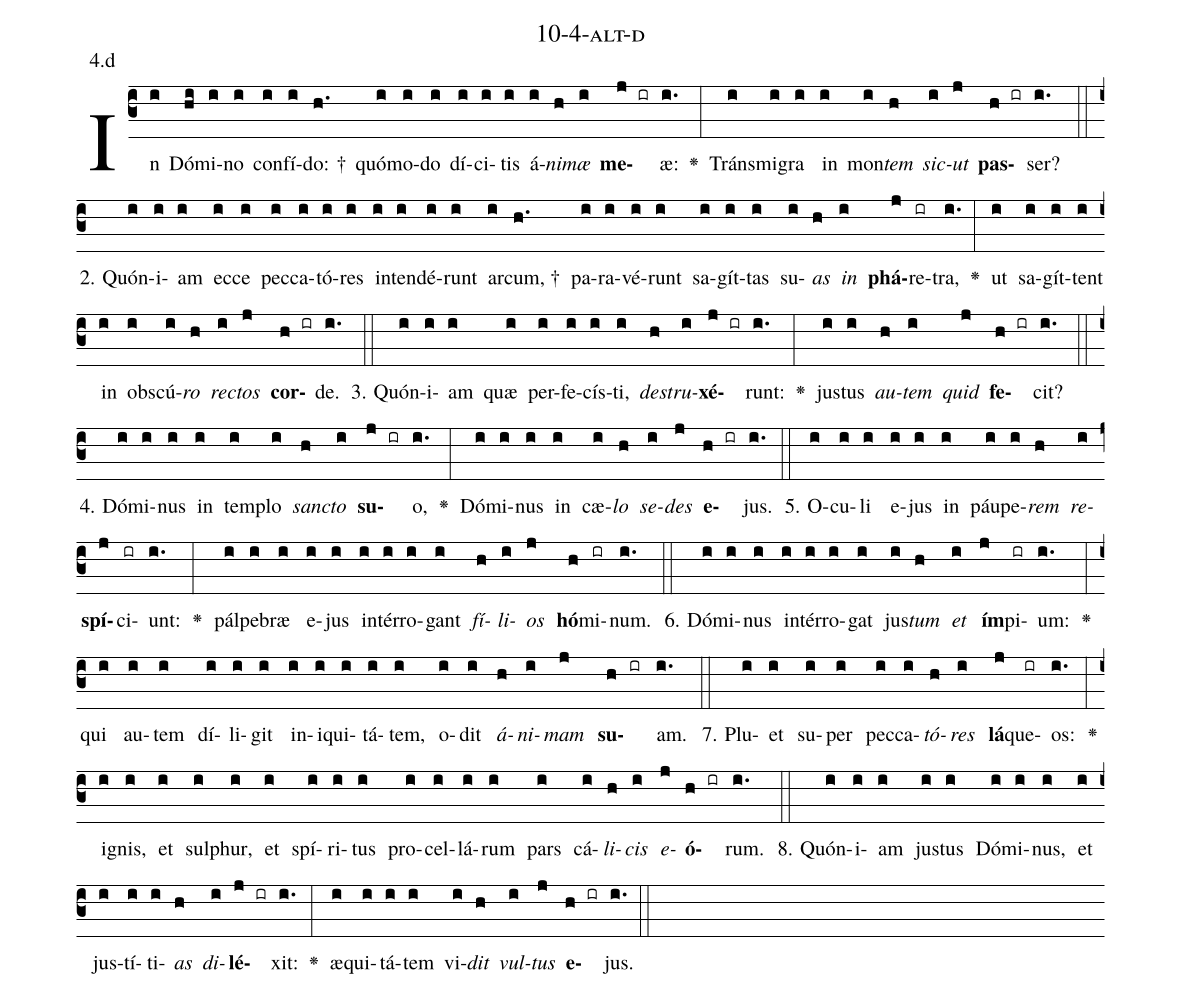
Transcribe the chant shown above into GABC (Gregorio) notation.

name: 10-4-alt-d;
annotation: 4.d;
%%
(c3)In(i) Dó(hi)mi(i)no(i) con(i)fí(i)do: †(h.) quó(i)mo(i)do(i) dí(i)ci(i)tis(i) á(i)<i>ni</i>(h)<i>mæ</i>(i) <b>me</b>(j ir)æ:(i.) <v>\greheightstar</v>(:) Tráns(i)mi(i)gra(i) in(i) mon(i)<i>tem</i>(h) <i>sic</i>(i)<i>ut</i>(j) <b>pas</b>(h ir)ser?(i.) (::)
2. Quón(i)i(i)am(i) ec(i)ce(i) pec(i)ca(i)tó(i)res(i) in(i)ten(i)dé(i)runt(i) ar(i)cum, †(h.) pa(i)ra(i)vé(i)runt(i) sa(i)gít(i)tas(i) su(i)<i>as</i>(h) <i>in</i>(i) <b>phá</b>(j)re(ir)tra,(i.) <v>\greheightstar</v>(:) ut(i) sa(i)gít(i)tent(i) in(i) obs(i)cú(i)<i>ro</i>(h) <i>rec</i>(i)<i>tos</i>(j) <b>cor</b>(h ir)de.(i.) (::)
3. Quón(i)i(i)am(i) quæ(i) per(i)fe(i)cís(i)ti,(i) <i>de</i>(h)<i>stru</i>(i)<b>xé</b>(j ir)runt:(i.) <v>\greheightstar</v>(:) jus(i)tus(i) <i>au</i>(h)<i>tem</i>(i) <i>quid</i>(j) <b>fe</b>(h ir)cit?(i.) (::)
4. Dó(i)mi(i)nus(i) in(i) tem(i)plo(i) <i>sanc</i>(h)<i>to</i>(i) <b>su</b>(j ir)o,(i.) <v>\greheightstar</v>(:) Dó(i)mi(i)nus(i) in(i) cæ(i)<i>lo</i>(h) <i>se</i>(i)<i>des</i>(j) <b>e</b>(h ir)jus.(i.) (::)
5. O(i)cu(i)li(i) e(i)jus(i) in(i) páu(i)pe(i)<i>rem</i>(h) <i>re</i>(i)<b>spí</b>(j)ci(ir)unt:(i.) <v>\greheightstar</v>(:) pál(i)pe(i)bræ(i) e(i)jus(i) in(i)tér(i)ro(i)gant(i) <i>fí</i>(h)<i>li</i>(i)<i>os</i>(j) <b>hó</b>(h)mi(ir)num.(i.) (::)
6. Dó(i)mi(i)nus(i) in(i)tér(i)ro(i)gat(i) jus(i)<i>tum</i>(h) <i>et</i>(i) <b>ím</b>(j)pi(ir)um:(i.) <v>\greheightstar</v>(:) qui(i) au(i)tem(i) dí(i)li(i)git(i) in(i)i(i)qui(i)tá(i)tem,(i) o(i)dit(i) <i>á</i>(h)<i>ni</i>(i)<i>mam</i>(j) <b>su</b>(h ir)am.(i.) (::)
7. Plu(i)et(i) su(i)per(i) pec(i)ca(i)<i>tó</i>(h)<i>res</i>(i) <b>lá</b>(j)que(ir)os:(i.) <v>\greheightstar</v>(:) i(i)gnis,(i) et(i) sul(i)phur,(i) et(i) spí(i)ri(i)tus(i) pro(i)cel(i)lá(i)rum(i) pars(i) cá(i)<i>li</i>(h)<i>cis</i>(i) <i>e</i>(j)<b>ó</b>(h ir)rum.(i.) (::)
8. Quón(i)i(i)am(i) jus(i)tus(i) Dó(i)mi(i)nus,(i) et(i) jus(i)tí(i)ti(i)<i>as</i>(h) <i>di</i>(i)<b>lé</b>(j ir)xit:(i.) <v>\greheightstar</v>(:) æ(i)qui(i)tá(i)tem(i) vi(i)<i>dit</i>(h) <i>vul</i>(i)<i>tus</i>(j) <b>e</b>(h ir)jus.(i.) (::)
